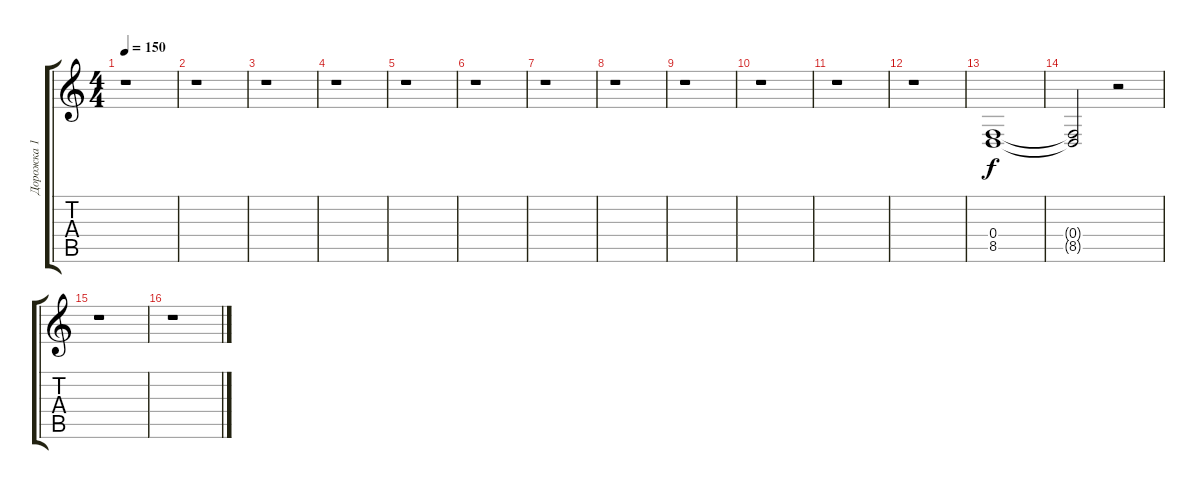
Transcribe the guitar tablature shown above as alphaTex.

\track ("Дорожка 1" "Дорожка 1") {instrument tangoaccordion}
\staff {score tabs}
\tuning (E4 B3 G3 D3 A2 E2) {hide}
\ts (4 4)
\tempo 150
\clef g2
\ks c
r.1{dy mf} |
r.1 |
r.1 |
r.1 |
r.1 |
r.1 |
r.1 |
r.1 |
r.1 |
r.1 |
r.1 |
r.1 |
(0.4 8.5).1{dy f} |
(0.4{t} 8.5{t}).2 r.2 |
r.1 |
r.1
